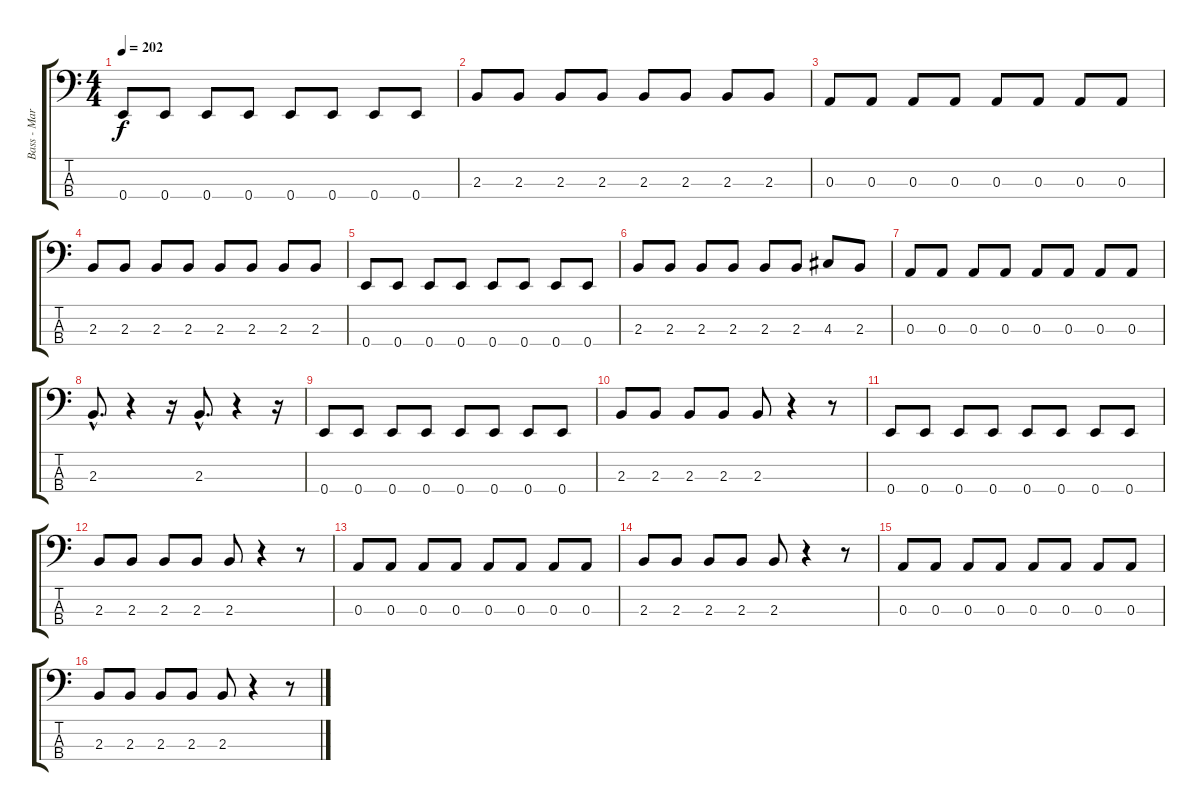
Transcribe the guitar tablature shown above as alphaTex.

\track ("Bass - Mark Alan Hoppus" "Bass - Mar") {instrument electricbassfinger}
\staff {score tabs}
\tuning (G2 D2 A1 E1) {hide}
\ts (4 4)
\tempo 202
\clef f4
\ks c
0.4.8{dy f} 0.4.8 0.4.8 0.4.8 0.4.8 0.4.8 0.4.8 0.4.8 |
2.3.8 2.3.8 2.3.8 2.3.8 2.3.8 2.3.8 2.3.8 2.3.8 |
0.3.8 0.3.8 0.3.8 0.3.8 0.3.8 0.3.8 0.3.8 0.3.8 |
2.3.8 2.3.8 2.3.8 2.3.8 2.3.8 2.3.8 2.3.8 2.3.8 |
0.4.8 0.4.8 0.4.8 0.4.8 0.4.8 0.4.8 0.4.8 0.4.8 |
2.3.8 2.3.8 2.3.8 2.3.8 2.3.8 2.3.8 4.3.8 2.3.8 |
0.3.8 0.3.8 0.3.8 0.3.8 0.3.8 0.3.8 0.3.8 0.3.8 |
2.3{hac}.8{d} r.4 r.16 2.3{hac}.8{d} r.4 r.16 |
0.4.8 0.4.8 0.4.8 0.4.8 0.4.8 0.4.8 0.4.8 0.4.8 |
2.3.8 2.3.8 2.3.8 2.3.8 2.3.8 r.4 r.8 |
0.4.8 0.4.8 0.4.8 0.4.8 0.4.8 0.4.8 0.4.8 0.4.8 |
2.3.8 2.3.8 2.3.8 2.3.8 2.3.8 r.4 r.8 |
0.3.8 0.3.8 0.3.8 0.3.8 0.3.8 0.3.8 0.3.8 0.3.8 |
2.3.8 2.3.8 2.3.8 2.3.8 2.3.8 r.4 r.8 |
0.3.8 0.3.8 0.3.8 0.3.8 0.3.8 0.3.8 0.3.8 0.3.8 |
2.3.8 2.3.8 2.3.8 2.3.8 2.3.8 r.4 r.8
